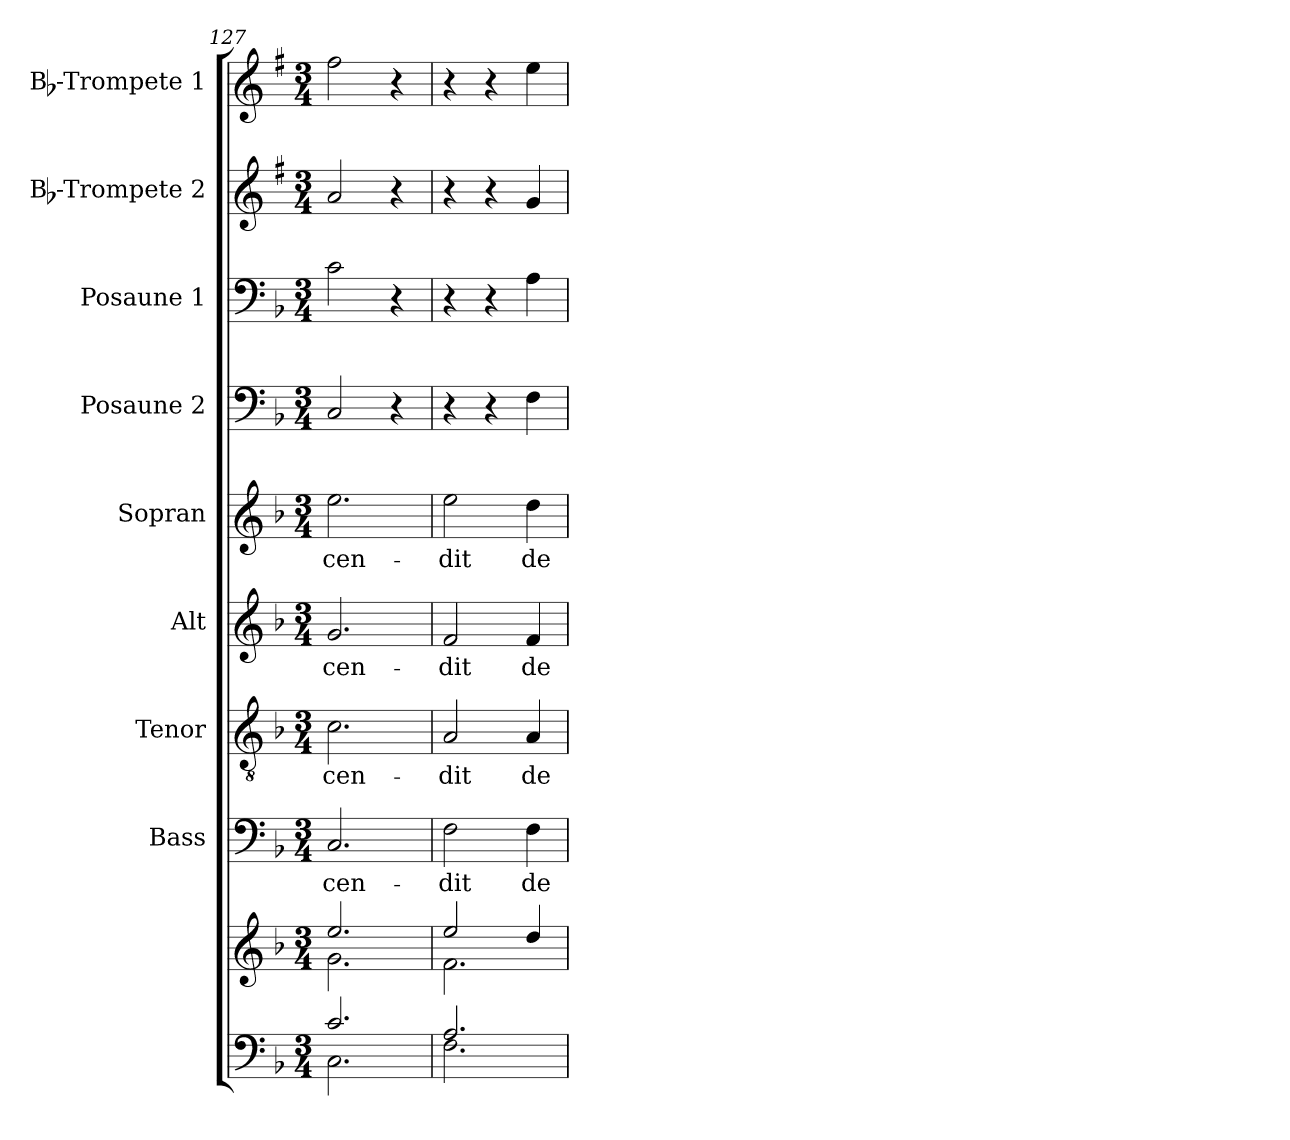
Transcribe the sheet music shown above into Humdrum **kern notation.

**kern	**kern	**kern	**text	**kern	**text	**kern	**text	**kern	**text	**kern	**kern	**kern	**kern
*part9	*part9	*part8	*part8	*part7	*part7	*part6	*part6	*part5	*part5	*part4	*part3	*part2	*part1
*staff10	*staff9	*staff8	*staff8	*staff7	*staff7	*staff6	*staff6	*staff5	*staff5	*staff4	*staff3	*staff2	*staff1
*	*	*I"Bass	*	*I"Tenor	*	*I"Alt	*	*I"Sopran	*	*I"Posaune 2	*I"Posaune 1	*I"Bb-Trompete 2	*I"Bb-Trompete 1
*	*	*I'B.	*	*I'T.	*	*I'A.	*	*I'S.	*	*I'Pos. 2	*I'Pos. 1	*I'Bb Trp. 2	*I'Bb Trp. 1
!!LO:PB:g=z
*clefF4	*clefG2	*clefF4	*	*clefGv2	*	*clefG2	*	*clefG2	*	*clefF4	*clefF4	*clefG2	*clefG2
*	*	*	*	*	*	*	*	*	*	*	*	*ITrd1c2	*ITrd1c2
*k[b-]	*k[b-]	*k[b-]	*	*k[b-]	*	*k[b-]	*	*k[b-]	*	*k[b-]	*k[b-]	*k[b-]	*k[b-]
*F:	*F:	*F:	*	*F:	*	*F:	*	*F:	*	*F:	*F:	*F:	*F:
*M3/4	*M3/4	*M3/4	*	*M3/4	*	*M3/4	*	*M3/4	*	*M3/4	*M3/4	*M3/4	*M3/4
=127	=127	=127	=127	=127	=127	=127	=127	=127	=127	=127	=127	=127	=127
*^	*^	*	*	*	*	*	*	*	*	*	*	*	*
!	!	!	!	!	!LO:LY:b	!	!LO:LY:b	!	!LO:LY:b	!	!LO:LY:b	!	!	!	!
2.c/	2.C\	2.ee/	2.g\	2.C/	-cen-	2.c\	-cen-	2.g/	-cen-	2.ee\	-cen-	2C/	2c\	2g/	2ee\
.	.	.	.	.	.	.	.	.	.	.	.	4r	4r	4r	4r
=128	=128	=128	=128	=128	=128	=128	=128	=128	=128	=128	=128	=128	=128	=128	=128
!	!	!	!	!	!LO:LY:b	!	!LO:LY:b	!	!LO:LY:b	!	!LO:LY:b	!	!	!	!
2.A/	2.F\	2ee/	2.f\	2F\	-dit	2A/	-dit	2f/	-dit	2ee\	-dit	4r	4r	4r	4r
.	.	.	.	.	.	.	.	.	.	.	.	4r	4r	4r	4r
!	!	!	!	!	!LO:LY:b	!	!LO:LY:b	!	!LO:LY:b	!	!LO:LY:b	!	!	!	!
.	.	4dd/	.	4F\	de	4A/	de	4f/	de	4dd\	de	4F\	4A\	4f/	4dd\
*v	*v	*	*	*	*	*	*	*	*	*	*	*	*	*	*
*	*v	*v	*	*	*	*	*	*	*	*	*	*	*	*
=	=	=	=	=	=	=	=	=	=	=	=	=	=
*-	*-	*-	*-	*-	*-	*-	*-	*-	*-	*-	*-	*-	*-
